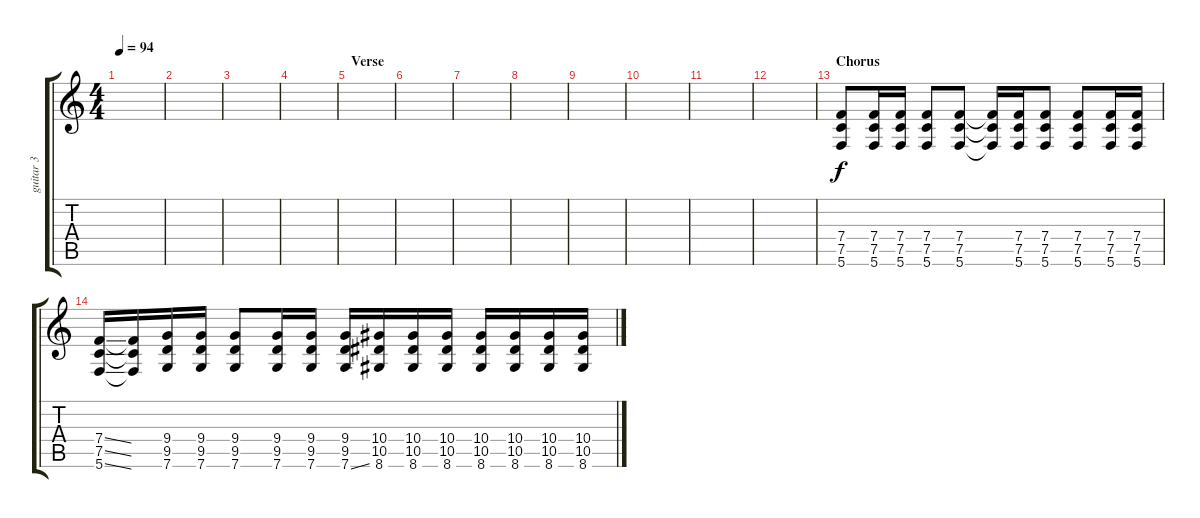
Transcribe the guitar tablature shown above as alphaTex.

\track ("guitar 3" "guitar 3") {instrument distortionguitar}
\staff {score tabs}
\tuning (C4 G3 Eb3 Bb2 F2 C2) {hide}
\ts (4 4)
\tempo 94
\clef g2
\ks c
|
|
|
|
\section ("" "Verse")
|
|
|
|
|
|
|
|
\section ("" "Chorus")
(7.4 7.5 5.6).8 (7.4 7.5 5.6).16 (7.4 7.5 5.6).16 (7.4 7.5 5.6).8 (7.4 7.5 5.6).8 (7.4{t} 7.5{t} 5.6{t}).16 (7.4 7.5 5.6).16 (7.4 7.5 5.6).8 (7.4 7.5 5.6).8 (7.4 7.5 5.6).16 (7.4 7.5 5.6).16 |
(7.4{ss} 7.5{ss} 5.6{ss}).16 (7.4{t} 7.5{t} 5.6{t}).16 (9.4 9.5 7.6).16 (9.4 9.5 7.6).16 (9.4 9.5 7.6).8 (9.4 9.5 7.6).16 (9.4 9.5 7.6).16 (9.4 9.5 7.6{ss}).16 (10.4 10.5 8.6).16 (10.4 10.5 8.6).16 (10.4 10.5 8.6).16 (10.4 10.5 8.6).16 (10.4 10.5 8.6).16 (10.4 10.5 8.6).16 (10.4 10.5 8.6).16
